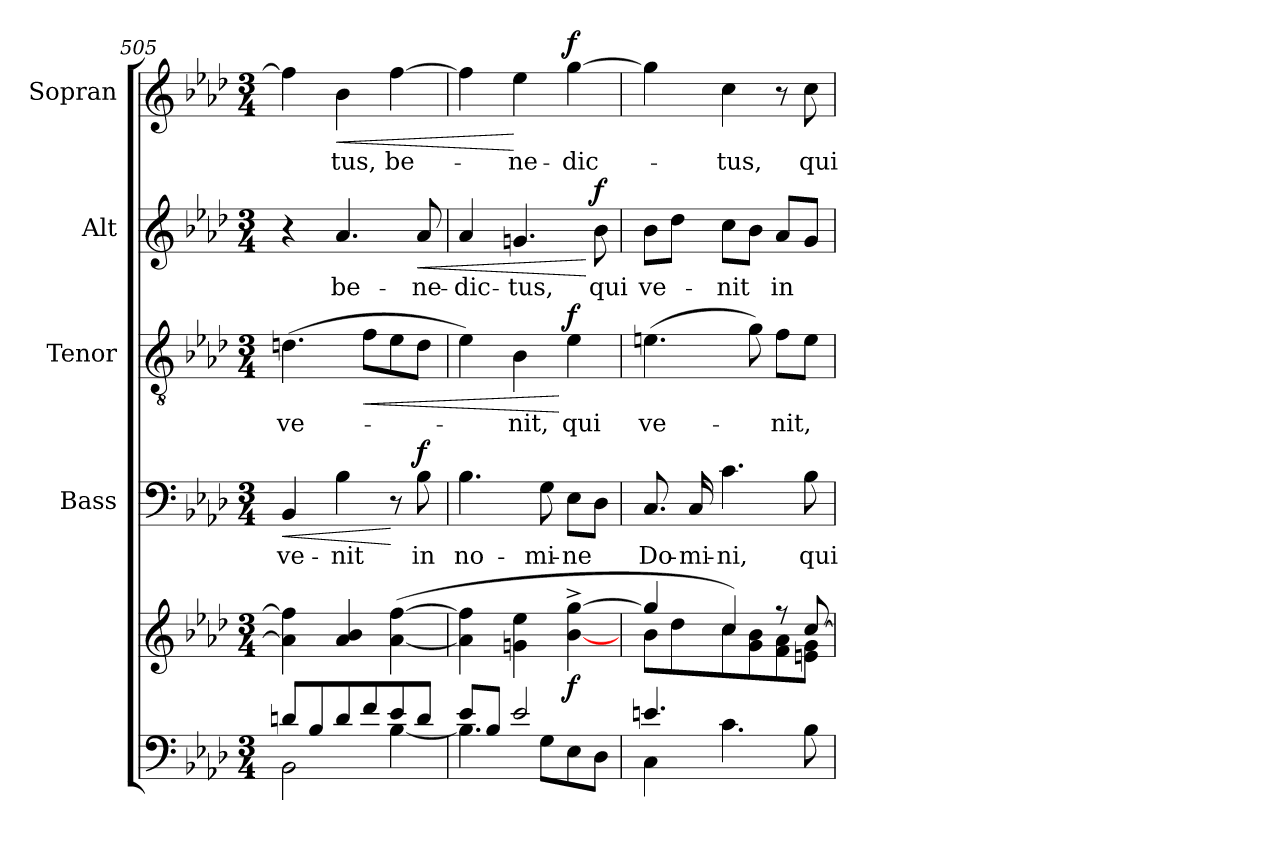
**kern	**kern	**dynam	**kern	**text	**dynam	**kern	**text	**dynam	**kern	**text	**dynam	**kern	**text	**dynam
*part5	*part5	*part5	*part4	*part4	*part4	*part3	*part3	*part3	*part2	*part2	*part2	*part1	*part1	*part1
*staff6	*staff5	*staff5/6	*staff4	*staff4	*staff4	*staff3	*staff3	*staff3	*staff2	*staff2	*staff2	*staff1	*staff1	*staff1
*	*	*	*I"Bass	*	*	*I"Tenor	*	*	*I"Alt	*	*	*I"Sopran	*	*
*	*	*	*I'B.	*	*	*I'T.	*	*	*I'A.	*	*	*I'S.	*	*
*clefF4	*clefG2	*	*clefF4	*	*	*clefGv2	*	*	*clefG2	*	*	*clefG2	*	*
*k[b-e-a-d-]	*k[b-e-a-d-]	*	*k[b-e-a-d-]	*	*	*k[b-e-a-d-]	*	*	*k[b-e-a-d-]	*	*	*k[b-e-a-d-]	*	*
*A-:	*A-:	*	*A-:	*	*	*A-:	*	*	*A-:	*	*	*A-:	*	*
*M3/4	*M3/4	*	*M3/4	*	*	*M3/4	*	*	*M3/4	*	*	*M3/4	*	*
=505	=505	=505	=505	=505	=505	=505	=505	=505	=505	=505	=505	=505	=505	=505
*^	*	*	*	*	*	*	*	*	*	*	*	*	*	*
!	!	!	!	!	!LO:LY:b	!LO:HP:b	!	!LO:LY:b	!	!	!	!	!	!	!
8dn/L	2BB-\	4a-\] 4ff\]	.	4BB-/	ve-	<	(>4.dn\	ve-	.	4r	.	.	4ff\]	.	.
8B-/	.	.	.	.	.	.	.	.	.	.	.	.	.	.	.
!	!	!	!	!	!LO:LY:b	!	!	!	!	!	!LO:LY:b	!	!	!LO:LY:b	!LO:HP:b
8d/	.	4a-/ 4b-/	.	4B-\	-nit	.	.	.	.	4.a-/	be-	.	4b-\	-tus,	<
!	!	!	!	!	!	!	!	!	!LO:HP:b	!	!	!	!	!	!
8f/	.	.	.	.	.	.	8f\L	.	<	.	.	.	.	.	.
!	!	!	!	!	!	!	!	!	!	!	!	!	!	!LO:LY:b	!
8e-/	[<4B-\	(>[4a-\ [4ff\	.	8r	.	[	8e-\	.	.	.	.	.	[4ff\	be-	.
!	!	!	!	!	!LO:LY:b	!LO:DY:a	!	!	!	!	!LO:LY:b	!LO:HP:b	!	!	!
8d/J	.	.	.	8B-\	in	f	8d\J	.	.	8a-/	-ne-	<	.	.	.
=506	=506	=506	=506	=506	=506	=506	=506	=506	=506	=506	=506	=506	=506	=506	=506
!	!	!	!	!	!LO:LY:b	!	!	!	!	!	!LO:LY:b	!	!	!	!
8e-/L	4.B-\]	4a-\] 4ff\]	.	4.B-\	no-	.	4e-\)	.	.	4a-/	-dic-	.	4ff\]	.	.
8B-/J	.	.	.	.	.	.	.	.	.	.	.	.	.	.	.
!	!	!	!	!	!	!	!	!LO:LY:b	!	!	!LO:LY:b	!	!	!LO:LY:b	!
2e-/	.	4gn\ 4ee-\	.	.	.	.	4B-\	-nit,	.	4.gn/	-tus,	.	4ee-\	-ne-	[
!	!	!	!	!	!LO:LY:b	!	!	!	!	!	!	!	!	!	!
.	8G\L	.	.	8G\	-mi-	.	.	.	.	.	.	.	.	.	.
!	!	!	!LO:DY:b	!	!LO:LY:b	!	!	!LO:LY:b	!LO:DY:n=1:a	!	!	!	!	!LO:LY:b	!LO:DY:a
.	8E-\	[4b-\^> [4gg\^>	f	8E-\L	-ne	.	4e-\	qui	[ f	.	.	.	[4gg\	-dic-	f
!	!	!	!	!	!	!	!	!	!	!	!LO:LY:b	!LO:DY:n=1:a	!	!	!
.	8D-\J	.	.	8D-\J	.	.	.	.	.	8b-\	qui	[ f	.	.	.
!!LO:LB:g=z
=507	=507	=507	=507	=507	=507	=507	=507	=507	=507	=507	=507	=507	=507	=507	=507
*	*	*^	*	*	*	*	*	*	*	*	*	*	*	*	*
!	!	!	!	!	!	!LO:LY:b	!	!	!LO:LY:b	!	!	!LO:LY:b	!	!	!	!
4.en/	4C\	4gg/]	8b-\L	.	8.C/	Do-	.	(>4.en\	ve-	.	8b-\L	ve-	.	4gg\]	.	.
.	.	.	8dd-\	.	.	.	.	.	.	.	8dd-\J	.	.	.	.	.
!	!	!	!	!	!	!LO:LY:b	!	!	!	!	!	!	!	!	!	!
.	.	.	.	.	16C/	-mi-	.	.	.	.	.	.	.	.	.	.
!	!	!	!	!	!	!LO:LY:b	!	!	!	!	!	!LO:LY:b	!	!	!LO:LY:b	!
.	4.c\	4cc/)	8cc\	.	4.c\	-ni,	.	.	.	.	8cc\L	-nit	.	4cc\	-tus,	.
4.ryy	.	.	8g\ 8b-\	.	.	.	.	8g\)	.	.	8b-\J	.	.	.	.	.
!	!	!	!	!	!	!	!	!	!LO:LY:b	!	!	!LO:LY:b	!	!	!	!
.	.	8ree	8f\ 8a-\	.	.	.	.	8f\L	-nit,	.	8a-/L	in	.	8r	.	.
!	!	!	!	!	!	!LO:LY:b	!	!	!	!	!	!	!	!	!LO:LY:b	!
.	8B-\	[>8cc/	8en\ 8g\J	.	8B-\	qui	.	8e\J	.	.	8g/J	.	.	8cc\	qui	.
*v	*v	*	*	*	*	*	*	*	*	*	*	*	*	*	*	*
*	*v	*v	*	*	*	*	*	*	*	*	*	*	*	*	*
=	=	=	=	=	=	=	=	=	=	=	=	=	=	=
*-	*-	*-	*-	*-	*-	*-	*-	*-	*-	*-	*-	*-	*-	*-
